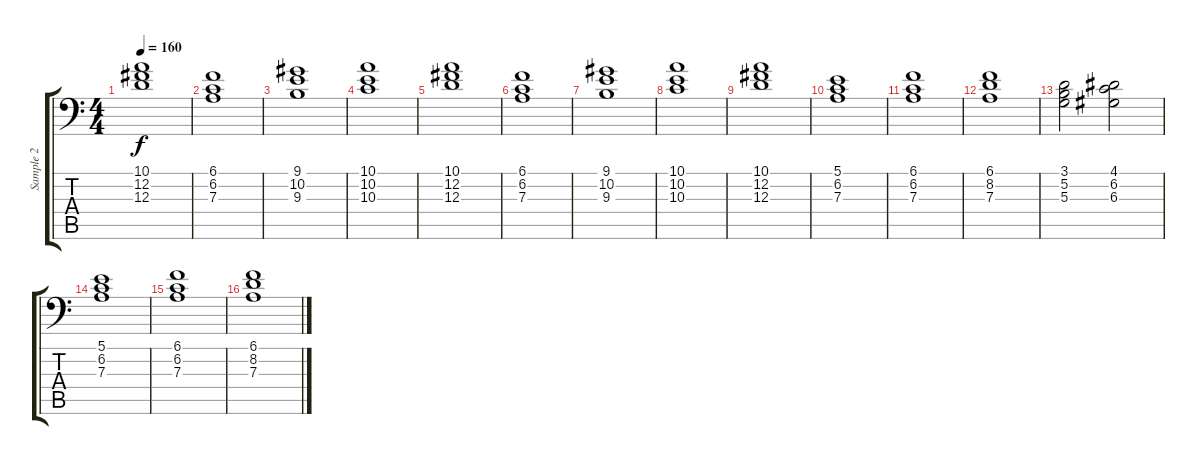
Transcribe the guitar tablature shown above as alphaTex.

\track ("Sample 2" "Sample 2") {instrument churchorgan}
\staff {score tabs}
\tuning (B3 Gb3 D3 A2 E2 A1) {hide}
\ts (4 4)
\tempo 160
\clef f4
\ks c
(10.1 12.2 12.3).1{dy f} |
(6.1 6.2 7.3).1 |
(9.1 10.2 9.3).1 |
(10.1 10.2 10.3).1 |
(10.1 12.2 12.3).1 |
(6.1 6.2 7.3).1 |
(9.1 10.2 9.3).1 |
(10.1 10.2 10.3).1 |
(10.1 12.2 12.3).1 |
(5.1 6.2 7.3).1{volume 16} |
(6.1 6.2 7.3).1 |
(6.1 8.2 7.3).1 |
(3.1 5.2 5.3).2 (4.1 6.2 6.3).2 |
(5.1 6.2 7.3).1 |
(6.1 6.2 7.3).1 |
(6.1 8.2 7.3).1
